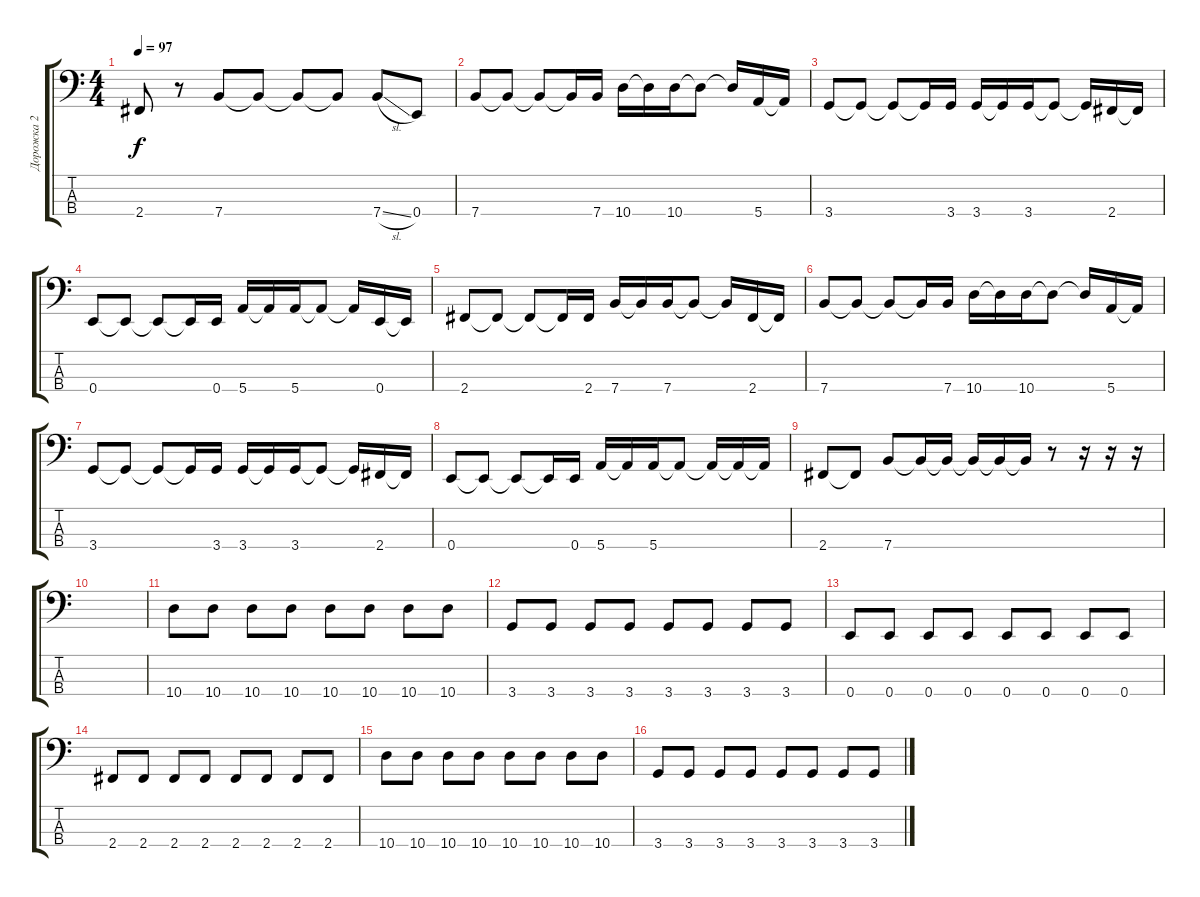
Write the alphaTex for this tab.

\track ("Дорожка 2" "Дорожка 2") {instrument electricbassfinger}
\staff {score tabs}
\tuning (G2 D2 A1 E1) {hide}
\ts (4 4)
\tempo 97
\clef f4
\ks c
2.4.8{dy f} r.8 7.4.8 7.4{t}.8 7.4{t}.8 7.4{t}.8 7.4{sl}.8 0.4.8 |
7.4.8 7.4{t}.8 7.4{t}.8 7.4{t}.16 7.4.16 10.4.16 10.4{t}.16 10.4.16 10.4{t}.8 10.4{t}.16 5.4.16 5.4{t}.16 |
3.4.8 3.4{t}.8 3.4{t}.8 3.4{t}.16 3.4.16 3.4.16 3.4{t}.16 3.4.16 3.4{t}.8 3.4{t}.16 2.4.16 2.4{t}.16 |
0.4.8 0.4{t}.8 0.4{t}.8 0.4{t}.16 0.4.16 5.4.16 5.4{t}.16 5.4.16 5.4{t}.8 5.4{t}.16 0.4.16 0.4{t}.16 |
2.4.8 2.4{t}.8 2.4{t}.8 2.4{t}.16 2.4.16 7.4.16 7.4{t}.16 7.4.16 7.4{t}.8 7.4{t}.16 2.4.16 2.4{t}.16 |
7.4.8 7.4{t}.8 7.4{t}.8 7.4{t}.16 7.4.16 10.4.16 10.4{t}.16 10.4.16 10.4{t}.8 10.4{t}.16 5.4.16 5.4{t}.16 |
3.4.8 3.4{t}.8 3.4{t}.8 3.4{t}.16 3.4.16 3.4.16 3.4{t}.16 3.4.16 3.4{t}.8 3.4{t}.16 2.4.16 2.4{t}.16 |
0.4.8 0.4{t}.8 0.4{t}.8 0.4{t}.16 0.4.16 5.4.16 5.4{t}.16 5.4.16 5.4{t}.8 5.4{t}.16 5.4{t}.16 5.4{t}.16 |
2.4.8 2.4{t}.8 7.4.8 7.4{t}.16 7.4{t}.16 7.4{t}.16 7.4{t}.16 7.4{t}.16 r.8 r.16 r.16 r.16 |
|
10.4.8 10.4.8 10.4.8 10.4.8 10.4.8 10.4.8 10.4.8 10.4.8 |
3.4.8 3.4.8 3.4.8 3.4.8 3.4.8 3.4.8 3.4.8 3.4.8 |
0.4.8 0.4.8 0.4.8 0.4.8 0.4.8 0.4.8 0.4.8 0.4.8 |
2.4.8 2.4.8 2.4.8 2.4.8 2.4.8 2.4.8 2.4.8 2.4.8 |
10.4.8 10.4.8 10.4.8 10.4.8 10.4.8 10.4.8 10.4.8 10.4.8 |
3.4.8 3.4.8 3.4.8 3.4.8 3.4.8 3.4.8 3.4.8 3.4.8
